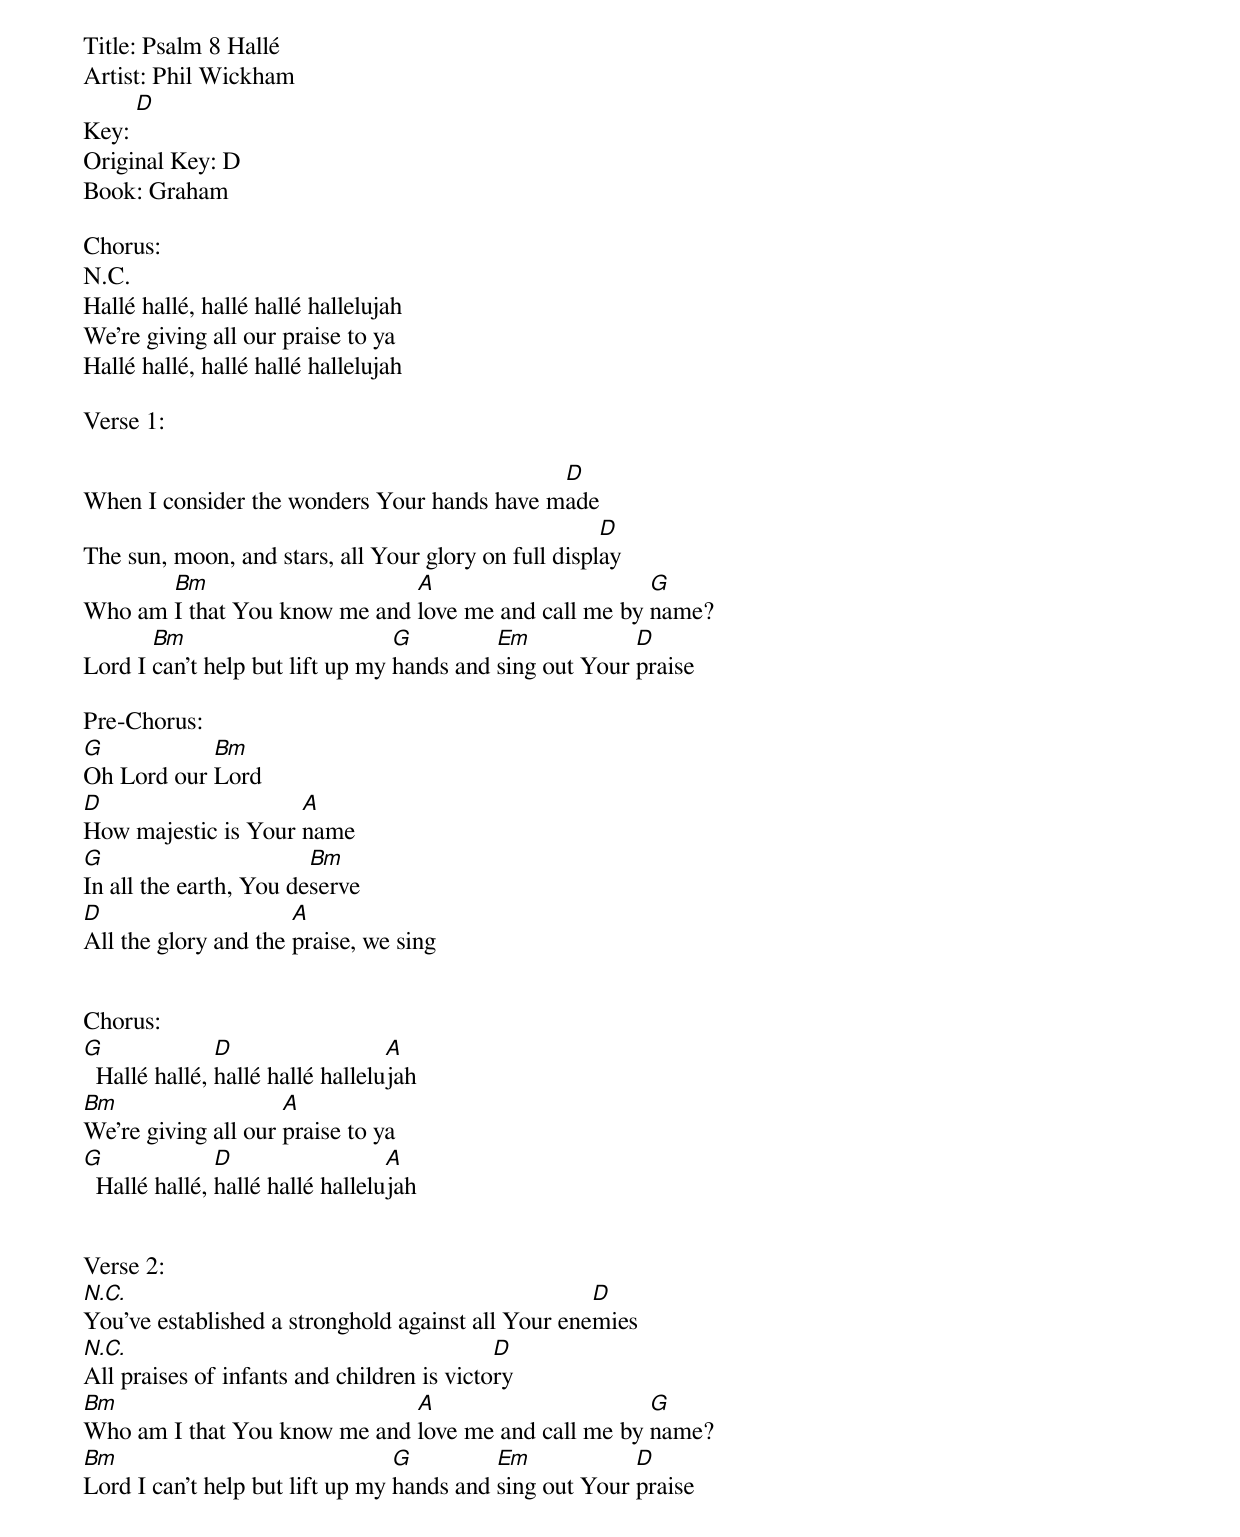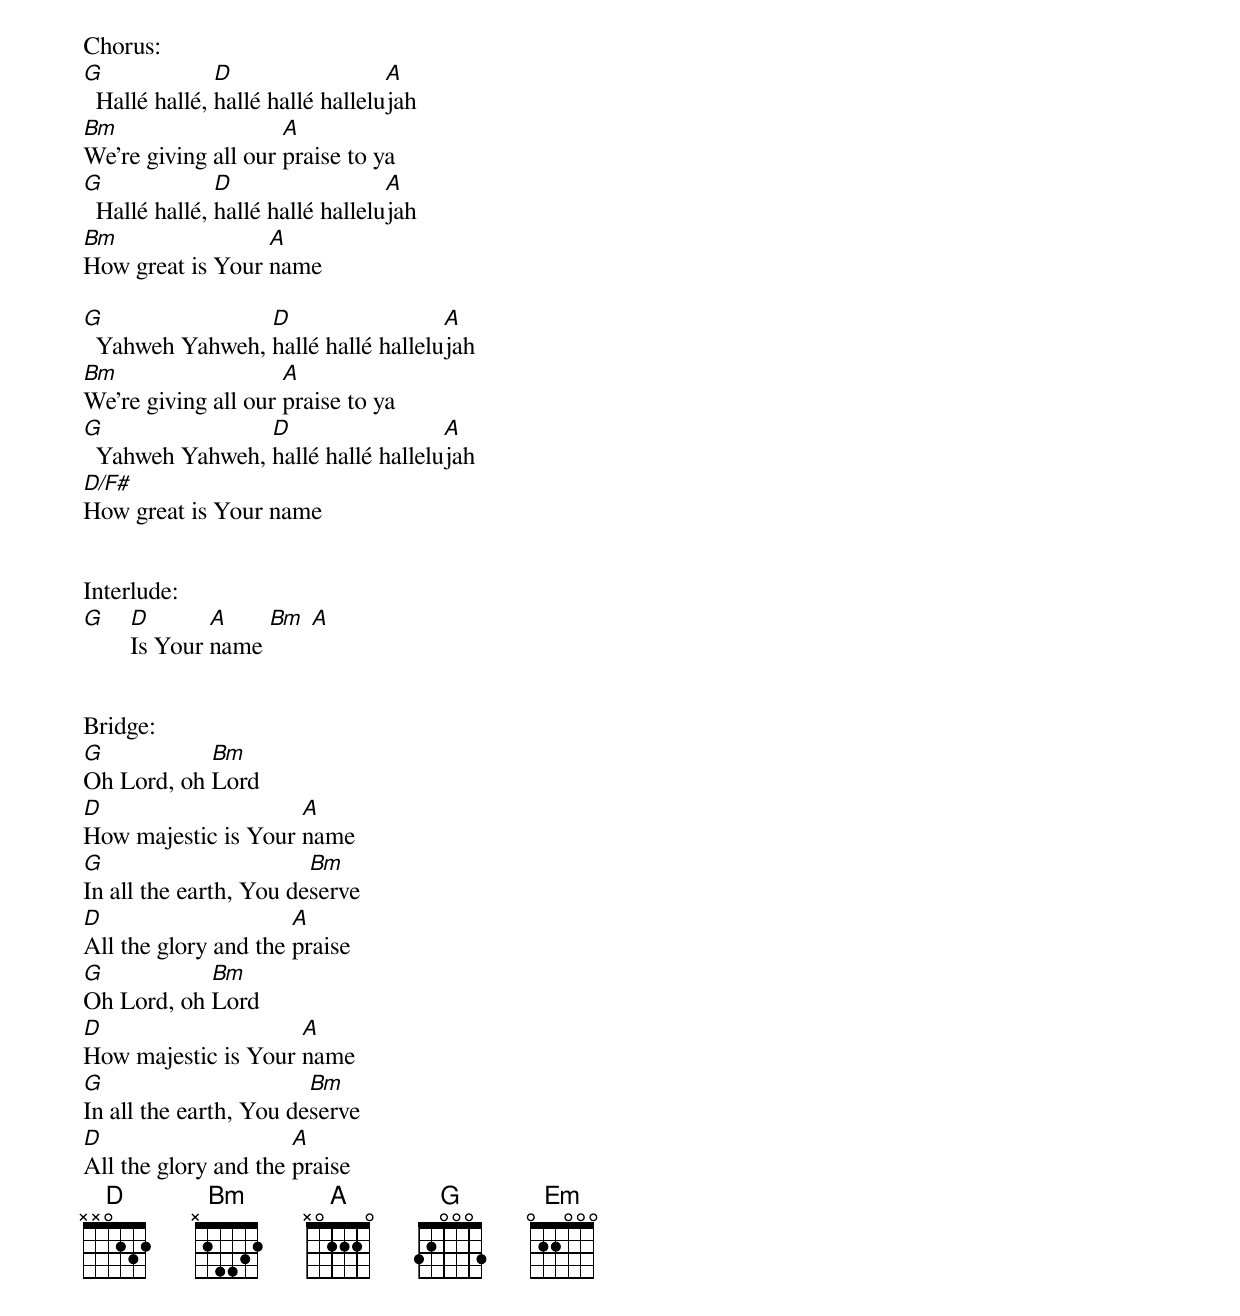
Title: Psalm 8 Hallé
Artist: Phil Wickham
Key: [D]
Original Key: D
Book: Graham

Chorus:
N.C.
Hallé hallé, hallé hallé hallelujah
We're giving all our praise to ya
Hallé hallé, hallé hallé hallelujah

Verse 1:

When I consider the wonders Your hands have m[D]ade
The sun, moon, and stars, all Your glory on full displ[D]ay
Who am [Bm]I that You know me and [A]love me and call me by [G]name?
Lord I [Bm]can't help but lift up my [G]hands and [Em]sing out Your [D]praise

Pre-Chorus:
[G]Oh Lord our [Bm]Lord
[D]How majestic is Your [A]name
[G]In all the earth, You de[Bm]serve
[D]All the glory and the [A]praise, we sing


Chorus:
[G]  Hallé hallé, [D]hallé hallé hallelu[A]jah
[Bm]We're giving all our [A]praise to ya
[G]  Hallé hallé, [D]hallé hallé hallelu[A]jah


Verse 2:
[N.C.]You've established a stronghold against all Your ene[D]mies
[N.C.]All praises of infants and children is victo[D]ry
[Bm]Who am I that You know me and [A]love me and call me by [G]name?
[Bm]Lord I can't help but lift up my [G]hands and [Em]sing out Your [D]praise


Chorus:
[G]  Hallé hallé, [D]hallé hallé hallelu[A]jah
[Bm]We're giving all our [A]praise to ya
[G]  Hallé hallé, [D]hallé hallé hallelu[A]jah
[Bm]How great is Your [A]name

[G]  Yahweh Yahweh, [D]hallé hallé hallelu[A]jah
[Bm]We're giving all our [A]praise to ya
[G]  Yahweh Yahweh, [D]hallé hallé hallelu[A]jah
[D/F#]How great is Your name


Interlude:
[G]    [D]Is Your [A]name [Bm] [A]


Bridge:
[G]Oh Lord, oh [Bm]Lord
[D]How majestic is Your [A]name
[G]In all the earth, You de[Bm]serve
[D]All the glory and the [A]praise
[G]Oh Lord, oh [Bm]Lord
[D]How majestic is Your [A]name
[G]In all the earth, You de[Bm]serve
[D]All the glory and the [A]praise
